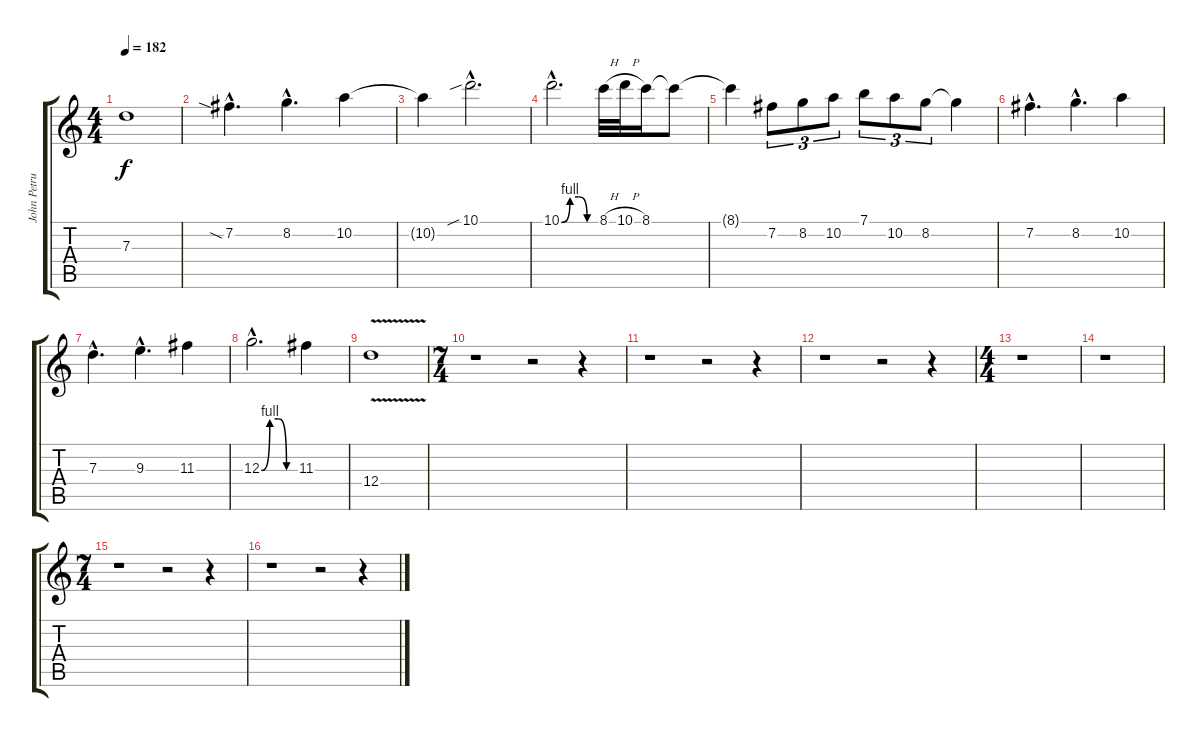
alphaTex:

\track ("John Petrucci" "John Petru") {instrument distortionguitar}
\staff {score tabs}
\tuning (E4 B3 G3 D3 A2 E2) {hide}
\ts (4 4)
\tempo 182
\clef g2
\ks c
7.3{t}.1{dy f} |
7.2{sia hac}.4{d} 8.2{hac}.4{d} 10.2.4 |
10.2{t}.4 10.1{sib hac}.2{d} |
10.1{be (custom 0 0 15 4 30 4 45 0 60 0) hac}.2{d} 8.1{h}.32 10.1{h}.32 8.1.16 8.1{t}.8 |
8.1{t}.4 7.2.8{tu (3 2)} 8.2.8{tu (3 2)} 10.2.8{tu (3 2)} 7.1.8{tu (3 2)} 10.2.8{tu (3 2)} 8.2.8{tu (3 2)} 8.2{t}.4 |
7.2{hac}.4{d} 8.2{hac}.4{d} 10.2.4 |
7.3{hac}.4{d} 9.3{hac}.4{d} 11.3.4 |
12.3{be (custom 0 0 15 4 30 4 45 0 60 0) hac}.2{d} 11.3.4 |
12.4{v}.1 |
\ts (7 4)
r.1 r.2 r.4 |
r.1 r.2 r.4 |
r.1 r.2 r.4 |
\ts (4 4)
r.1 |
r.1 |
\ts (7 4)
r.1 r.2 r.4 |
r.1 r.2 r.4
